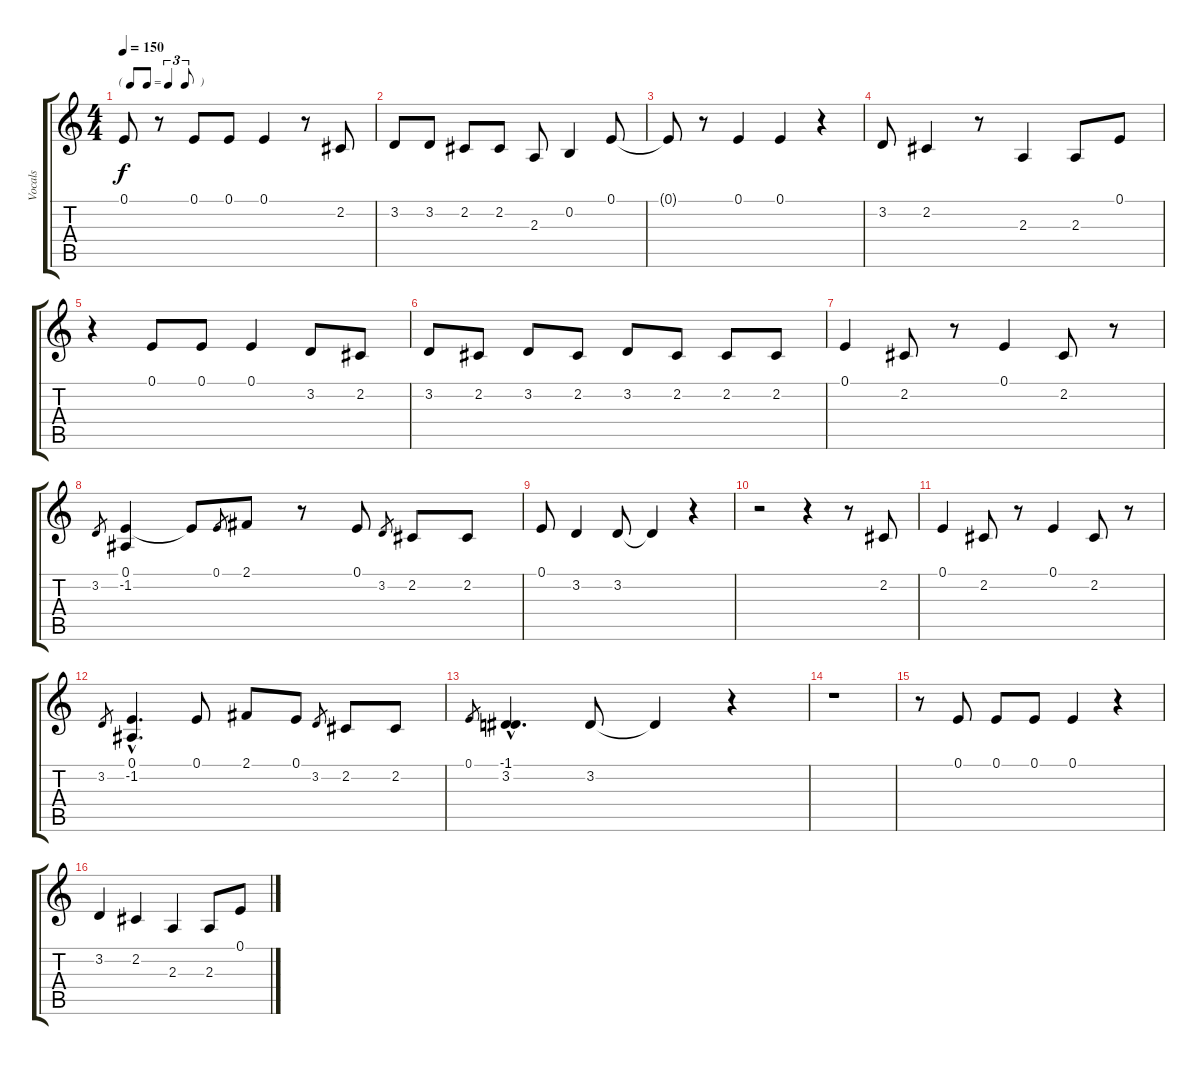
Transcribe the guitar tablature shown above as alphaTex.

\track ("Vocals" "Vocals") {instrument lead2sawtooth}
\staff {score tabs}
\tuning (E4 B3 G3 D3 A2 E2) {hide}
\ts (4 4)
\tf triplet8th
\tempo 150
\clef g2
\ks c
0.1{t}.8{dy f} r.8 0.1.8 0.1.8 0.1.4 r.8 2.2.8 |
3.2.8 3.2.8 2.2.8 2.2.8 2.3.8 0.2.4 0.1.8 |
0.1{t}.8 r.8 0.1.4 0.1.4 r.4 |
3.2.8 2.2.4 r.8 2.3.4 2.3.8 0.1.8 |
r.4 0.1.8 0.1.8 0.1.4 3.2.8 2.2.8 |
3.2.8 2.2.8 3.2.8 2.2.8 3.2.8 2.2.8 2.2.8 2.2.8 |
0.1.4 2.2.8 r.8 0.1.4 2.2.8 r.8 |
3.2.8{gr} (0.1 -1.2).4 0.1{t}.8 0.1.8{gr} 2.1.8 r.8 0.1.8 3.2.8{gr} 2.2.8 2.2.8 |
0.1.8 3.2.4 3.2.8 3.2{t}.4 r.4 |
r.2 r.4 r.8 2.2.8 |
0.1.4 2.2.8 r.8 0.1.4 2.2.8 r.8 |
3.2.8{gr} (0.1{hac} -1.2{hac}).4{d} 0.1.8 2.1.8 0.1.8 3.2.8{gr} 2.2.8 2.2.8 |
0.1.8{gr} (-1.1{hac} 3.2{hac}).4{d} 3.2.8 3.2{t}.4 r.4 |
r.1 |
r.8 0.1.8 0.1.8 0.1.8 0.1.4 r.4 |
3.2.4 2.2.4 2.3.4 2.3.8 0.1.8
